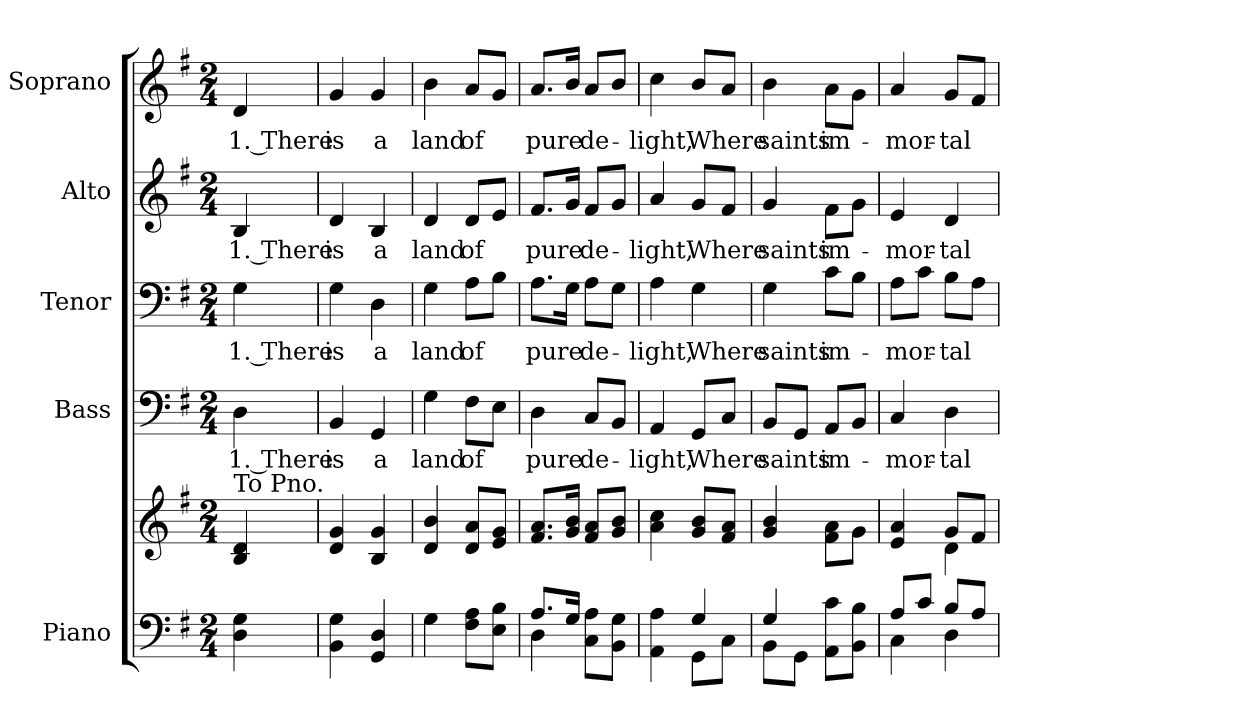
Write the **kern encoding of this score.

**kern	**kern	**kern	**text	**kern	**text	**kern	**text	**kern	**text
*part5	*part5	*part4	*part4	*part3	*part3	*part2	*part2	*part1	*part1
*staff6	*staff5	*staff4	*staff4	*staff3	*staff3	*staff2	*staff2	*staff1	*staff1
*I"Piano	*	*I"Bass	*	*I"Tenor	*	*I"Alto	*	*I"Soprano	*
*I'Pno.	*	*I'B.	*	*I'T.	*	*I'A.	*	*I'S.	*
!!LO:PB:g=z
*clefF4	*clefG2	*clefF4	*	*clefF4	*	*clefG2	*	*clefG2	*
*k[f#]	*k[f#]	*k[f#]	*	*k[f#]	*	*k[f#]	*	*k[f#]	*
*G:	*G:	*G:	*	*G:	*	*G:	*	*G:	*
*M2/4	*M2/4	*M2/4	*	*M2/4	*	*M2/4	*	*M2/4	*
*MM120	*MM120	*MM120	*	*MM120	*	*MM120	*	*MM120	*
=1	=1	=1	=1	=1	=1	=1	=1	=1	=1
!	!	!	!LO:LY:b:color=#000000	!	!	!	!	!	!
!	!	!	!	!	!LO:LY:b:color=#000000	!	!	!	!
!	!	!	!	!	!	!	!LO:LY:b:color=#000000	!	!
!	!LO:TX:a:t=To Pno.	!	!	!	!	!	!	!	!
!	!	!	!	!	!	!	!	!	!LO:LY:b:color=#000000
4Di\ 4Gi	4Bi/ 4di	4Di\	1. There	4Gi\	1. There	4Bi/	1. There	4di/	1. There
=2	=2	=2	=2	=2	=2	=2	=2	=2	=2
!	!	!	!LO:LY:b:color=#000000	!	!	!	!	!	!
!	!	!	!	!	!LO:LY:b:color=#000000	!	!	!	!
!	!	!	!	!	!	!	!LO:LY:b:color=#000000	!	!
!	!	!	!	!	!	!	!	!	!LO:LY:b:color=#000000
4BBi\ 4Gi	4di/ 4gi	4BBi/	is	4Gi\	is	4di/	is	4gi/	is
!	!	!	!LO:LY:b:color=#000000	!	!	!	!	!	!
!	!	!	!	!	!LO:LY:b:color=#000000	!	!	!	!
!	!	!	!	!	!	!	!LO:LY:b:color=#000000	!	!
!	!	!	!	!	!	!	!	!	!LO:LY:b:color=#000000
4GGi/ 4Di	4Bi/ 4gi	4GGi/	a	4Di\	a	4Bi/	a	4gi/	a
=3	=3	=3	=3	=3	=3	=3	=3	=3	=3
!	!	!	!LO:LY:b:color=#000000	!	!	!	!	!	!
!	!	!	!	!	!LO:LY:b:color=#000000	!	!	!	!
!	!	!	!	!	!	!	!LO:LY:b:color=#000000	!	!
!	!	!	!	!	!	!	!	!	!LO:LY:b:color=#000000
4Gi\	4di/ 4bi	4Gi\	land	4Gi\	land	4di/	land	4bi\	land
!	!	!	!LO:LY:b:color=#000000	!	!	!	!	!	!
!	!	!	!	!	!LO:LY:b:color=#000000	!	!	!	!
!	!	!	!	!	!	!	!LO:LY:b:color=#000000	!	!
!	!	!	!	!	!	!	!	!	!LO:LY:b:color=#000000
8F#i\ 8AiL	8di/ 8aiL	8F#i\L	of	8Ai\L	of	8di/L	of	8ai/L	of
8Ei\ 8BiJ	8ei/ 8giJ	8Ei\J	.	8Bi\J	.	8ei/J	.	8gi/J	.
=4	=4	=4	=4	=4	=4	=4	=4	=4	=4
*^	*	*	*	*	*	*	*	*	*
!	!	!	!	!LO:LY:b:color=#000000	!	!	!	!	!	!
!	!	!	!	!	!	!LO:LY:b:color=#000000	!	!	!	!
!	!	!	!	!	!	!	!	!LO:LY:b:color=#000000	!	!
!	!	!	!	!	!	!	!	!	!	!LO:LY:b:color=#000000
8.Ai/L	4Di\	8.f#i/ 8.aiL	4Di\	pure	8.Ai\L	pure	8.f#i/L	pure	8.ai/L	pure
16Gi/Jk	.	16gi/ 16biJk	.	.	16Gi\Jk	.	16gi/Jk	.	16bi/Jk	.
!	!	!	!	!LO:LY:b:color=#000000	!	!	!	!	!	!
!	!	!	!	!	!	!LO:LY:b:color=#000000	!	!	!	!
!	!	!	!	!	!	!	!	!LO:LY:b:color=#000000	!	!
!	!	!	!	!	!	!	!	!	!	!LO:LY:b:color=#000000
8Ci\ 8AiL	4ryy	8f#i/ 8aiL	8Ci/L	de-	8Ai\L	de-	8f#i/L	de-	8ai/L	de-
8BBi\ 8GiJ	.	8gi/ 8biJ	8BBi/J	.	8Gi\J	.	8gi/J	.	8bi/J	.
=5	=5	=5	=5	=5	=5	=5	=5	=5	=5	=5
!	!	!	!	!LO:LY:b:color=#000000	!	!	!	!	!	!
!	!	!	!	!	!	!LO:LY:b:color=#000000	!	!	!	!
!	!	!	!	!	!	!	!	!LO:LY:b:color=#000000	!	!
!	!	!	!	!	!	!	!	!	!	!LO:LY:b:color=#000000
4AAi\ 4Ai	4ryy	4ai\ 4cci	4AAi/	-light,	4Ai\	-light,	4ai/	-light,	4cci\	-light,
!	!	!	!	!LO:LY:b:color=#000000	!	!	!	!	!	!
!	!	!	!	!	!	!LO:LY:b:color=#000000	!	!	!	!
!	!	!	!	!	!	!	!	!LO:LY:b:color=#000000	!	!
!	!	!	!	!	!	!	!	!	!	!LO:LY:b:color=#000000
4Gi/	8GGi\L	8gi/ 8biL	8GGi/L	Where	4Gi\	Where	8gi/L	Where	8bi/L	Where
.	8Ci\J	8f#i/ 8aiJ	8Ci/J	.	.	.	8f#i/J	.	8ai/J	.
!!LO:PB:g=z
=6	=6	=6	=6	=6	=6	=6	=6	=6	=6	=6
!	!	!	!	!LO:LY:b:color=#000000	!	!	!	!	!	!
!	!	!	!	!	!	!LO:LY:b:color=#000000	!	!	!	!
!	!	!	!	!	!	!	!	!LO:LY:b:color=#000000	!	!
!	!	!	!	!	!	!	!	!	!	!LO:LY:b:color=#000000
4Gi/	8BBi\L	4gi/ 4bi	8BBi/L	saints	4Gi\	saints	4gi/	saints	4bi\	saints
.	8GGi\J	.	8GGi/J	.	.	.	.	.	.	.
!	!	!	!	!LO:LY:b:color=#000000	!	!	!	!	!	!
!	!	!	!	!	!	!LO:LY:b:color=#000000	!	!	!	!
!	!	!	!	!	!	!	!	!LO:LY:b:color=#000000	!	!
!	!	!	!	!	!	!	!	!	!	!LO:LY:b:color=#000000
8AAi\ 8ciL	4ryy	8f#i\ 8aiL	8AAi/L	im-	8ci\L	im-	8f#i\L	im-	8ai\L	im-
8BBi\ 8BiJ	.	8gi\J	8BBi/J	.	8Bi\J	.	8gi\J	.	8gi\J	.
=7	=7	=7	=7	=7	=7	=7	=7	=7	=7	=7
*	*	*^	*	*	*	*	*	*	*	*
!	!	!	!	!	!LO:LY:b:color=#000000	!	!	!	!	!	!
!	!	!	!	!	!	!	!LO:LY:b:color=#000000	!	!	!	!
!	!	!	!	!	!	!	!	!	!LO:LY:b:color=#000000	!	!
!	!	!	!	!	!	!	!	!	!	!	!LO:LY:b:color=#000000
8Ai/L	4Ci\	4ei/ 4ai	4ryy	4Ci/	-mor-	8Ai\L	-mor-	4ei/	-mor-	4ai/	-mor-
8ci/J	.	.	.	.	.	8ci\J	.	.	.	.	.
!	!	!	!	!	!LO:LY:b:color=#000000	!	!	!	!	!	!
!	!	!	!	!	!	!	!LO:LY:b:color=#000000	!	!	!	!
!	!	!	!	!	!	!	!	!	!LO:LY:b:color=#000000	!	!
!	!	!	!	!	!	!	!	!	!	!	!LO:LY:b:color=#000000
8Bi/L	4Di\	8gi/L	4di\	4Di\	-tal	8Bi\L	-tal	4di/	-tal	8gi/L	-tal
8Ai/J	.	8f#i/J	.	.	.	8Ai\J	.	.	.	8f#i/J	.
*v	*v	*	*	*	*	*	*	*	*	*	*
*	*v	*v	*	*	*	*	*	*	*	*
=	=	=	=	=	=	=	=	=	=
*-	*-	*-	*-	*-	*-	*-	*-	*-	*-
